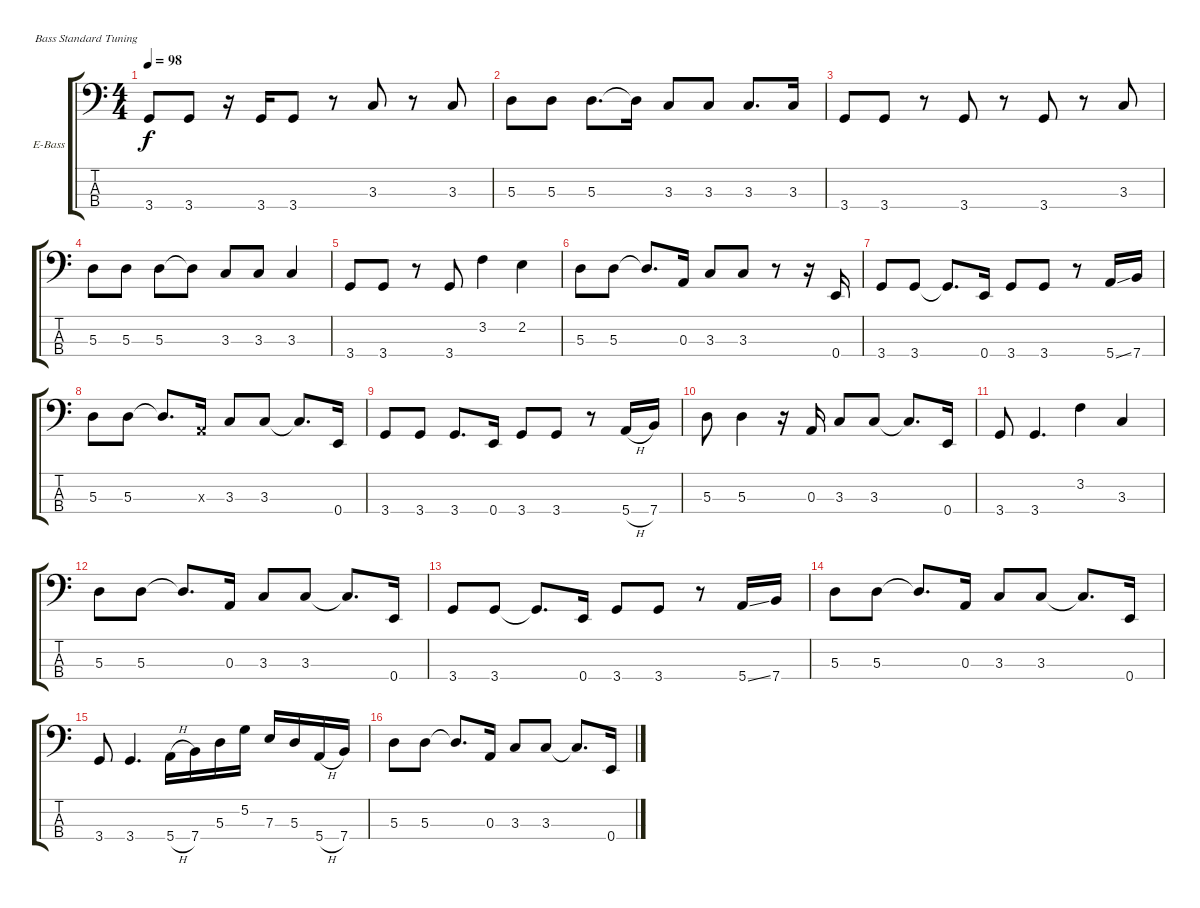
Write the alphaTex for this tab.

\bracketExtendMode groupsimilarinstruments
\firstSystemTrackNameOrientation horizontal
\otherSystemsTrackNameOrientation horizontal
\track ("Bass guitar" "E-Bass") {instrument electricbassfinger}
\staff {score tabs}
\tuning (G2 D2 A1 E1)
\ts (4 4)
\tempo 98
\clef f4
\ks c
3.4.8{dy f} 3.4.8 r.16 3.4.16 3.4.8 r.8 3.3.8 r.8 3.3.8 |
5.3.8 5.3.8 5.3.8{d} 5.3{t}.16 3.3.8 3.3.8 3.3.8{d} 3.3.16 |
3.4.8 3.4.8 r.8 3.4.8 r.8 3.4.8 r.8 3.3.8 |
5.3.8 5.3.8 5.3.8 5.3{t}.8 3.3.8 3.3.8 3.3.4 |
3.4.8 3.4.8 r.8 3.4.8 3.2.4 2.2.4 |
5.3.8 5.3.8 5.3{t}.8{d} 0.3.16 3.3.8 3.3.8 r.8 r.16 0.4.16 |
3.4.8 3.4.8 3.4{t}.8{d} 0.4.16 3.4.8 3.4.8 r.8 5.4{ss}.16 7.4.16 |
5.3.8 5.3.8 5.3{t}.8{d} 0.3{x}.16 3.3.8 3.3.8 3.3{t}.8{d} 0.4.16 |
3.4.8 3.4.8 3.4.8{d} 0.4.16 3.4.8 3.4.8 r.8 5.4{h}.16 7.4.16 |
5.3.8 5.3.4 r.16 0.3.16 3.3.8 3.3.8 3.3{t}.8{d} 0.4.16 |
3.4.8 3.4.4{d} 3.2.4 3.3.4 |
5.3.8 5.3.8 5.3{t}.8{d} 0.3.16 3.3.8 3.3.8 3.3{t}.8{d} 0.4.16 |
3.4.8 3.4.8 3.4{t}.8{d} 0.4.16 3.4.8 3.4.8 r.8 5.4{ss}.16 7.4.16 |
5.3.8 5.3.8 5.3{t}.8{d} 0.3.16 3.3.8 3.3.8 3.3{t}.8{d} 0.4.16 |
3.4.8 3.4.4{d} 5.4{h}.16 7.4.16 5.3.16 5.2.16 7.3.16 5.3.16 5.4{h}.16 7.4.16 |
5.3.8 5.3.8 5.3{t}.8{d} 0.3.16 3.3.8 3.3.8 3.3{t}.8{d} 0.4.16
